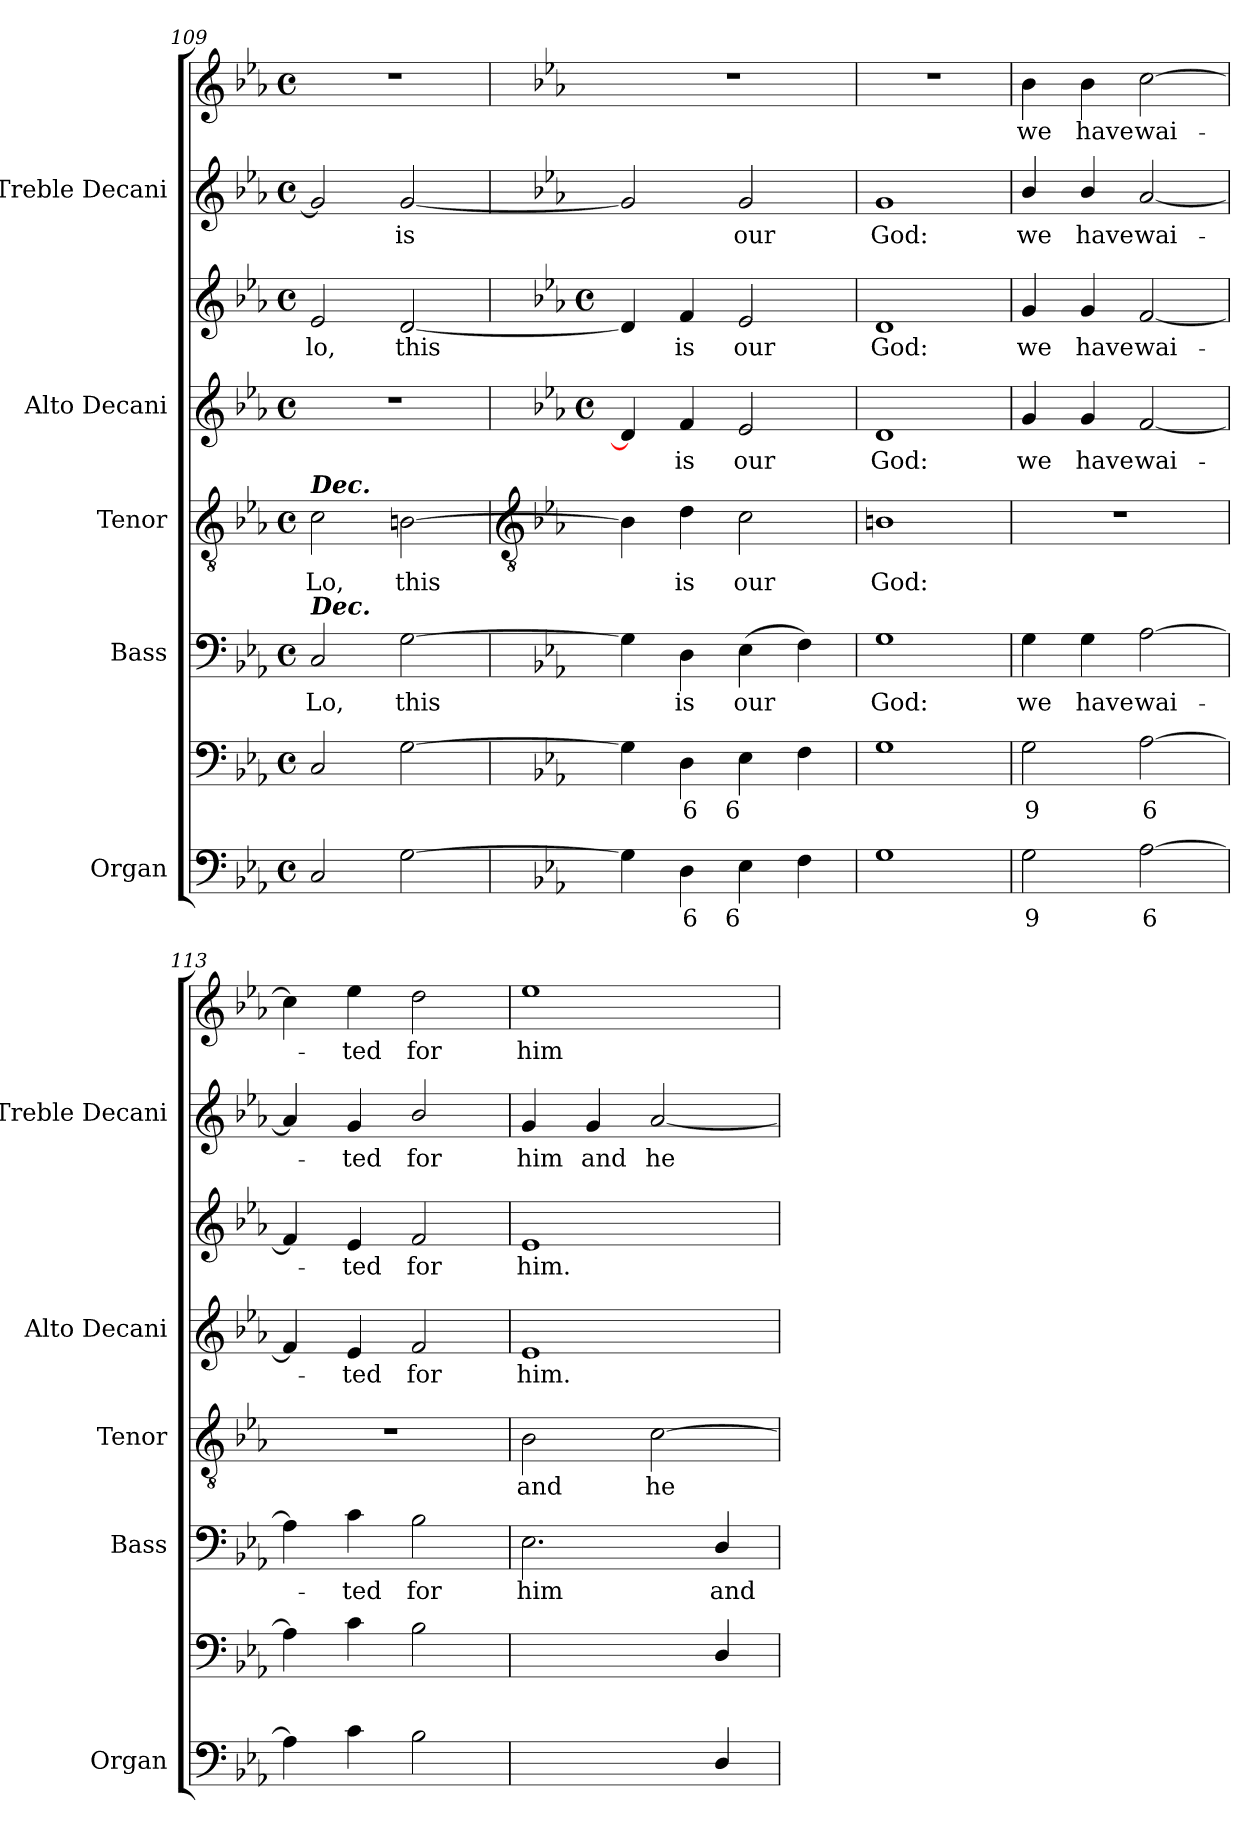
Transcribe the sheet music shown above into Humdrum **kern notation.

**kern	**text	**text	**kern	**text	**text	**kern	**text	**kern	**text	**kern	**text	**kern	**text	**kern	**text	**kern	**text
*part5	*part5	*part5	*part5	*part5	*part5	*part4	*part4	*part3	*part3	*part2	*part2	*part2	*part2	*part1	*part1	*part1	*part1
*staff8	*staff8	*staff8	*staff7	*staff7	*staff7	*staff6	*staff6	*staff5	*staff5	*staff4	*staff4	*staff3	*staff3	*staff2	*staff2	*staff1	*staff1
*I"Organ	*	*	*	*	*	*I"Bass	*	*I"Tenor	*	*I"Alto Decani	*	*	*	*I"Treble Decani	*	*	*
*I'Organ	*	*	*	*	*	*I'Bass	*	*I'Tenor	*	*I'Alto Decani	*	*	*	*I'Treble Decani	*	*	*
*clefF4	*	*	*clefF4	*	*	*clefF4	*	*clefGv2	*	*clefG2	*	*clefG2	*	*clefG2	*	*clefG2	*
*k[b-e-a-]	*	*	*k[b-e-a-]	*	*	*k[b-e-a-]	*	*k[b-e-a-]	*	*k[b-e-a-]	*	*k[b-e-a-]	*	*k[b-e-a-]	*	*k[b-e-a-]	*
*E-:	*	*	*E-:	*	*	*E-:	*	*E-:	*	*E-:	*	*E-:	*	*E-:	*	*E-:	*
*M4/4	*	*	*M4/4	*	*	*M4/4	*	*M4/4	*	*M4/4	*	*M4/4	*	*M4/4	*	*M4/4	*
*met(c)	*	*	*met(c)	*	*	*met(c)	*	*met(c)	*	*met(c)	*	*met(c)	*	*met(c)	*	*met(c)	*
=109	=109	=109	=109	=109	=109	=109	=109	=109	=109	=109	=109	=109	=109	=109	=109	=109	=109
!	!	!	!	!	!	!	!	!LO:TX:a:Bi:t=Dec.	!	!	!	!	!	!	!	!	!
!	!	!	!	!	!	!LO:TX:a:Bi:t=Dec.	!	!	!	!	!	!	!	!	!	!	!
!	!	!	!	!	!	!	!LO:LY:b	!	!LO:LY:b	!	!	!	!LO:LY:b	!	!	!	!
2C	.	.	2C	.	.	2C	Lo,	2c	Lo,	1r	.	2e-	lo,	2g]	.	1r	.
!	!	!	!	!	!	!	!LO:LY:b	!	!LO:LY:b	!	!	!	!LO:LY:b	!	!LO:LY:b	!	!
[2G	.	.	[2G	.	.	[2G	this	[2Bn	this	.	.	[2d	this	[2g	is	.	.
!!LO:LB:g=z
=110	=110	=110	=110	=110	=110	=110	=110	=110	=110	=110	=110	=110	=110	=110	=110	=110	=110
*	*	*	*	*	*	*	*	*clefGv2	*	*	*	*	*	*	*	*	*
*	*	*	*	*	*	*	*	*	*	*k[b-e-a-]	*	*k[b-e-a-]	*	*	*	*	*
*	*	*	*	*	*	*	*	*	*	*E-:	*	*E-:	*	*	*	*	*
*	*	*	*	*	*	*	*	*	*	*M4/4	*	*M4/4	*	*	*	*	*
*	*	*	*	*	*	*	*	*	*	*met(c)	*	*met(c)	*	*	*	*	*
4G]	.	.	4G]	.	.	4G]	.	4B]	.	4d]	.	4d]	.	2g]	.	1r	.
!	!LO:LY:b	!	!	!LO:LY:b	!	!	!LO:LY:b	!	!LO:LY:b	!	!LO:LY:b	!	!LO:LY:b	!	!	!	!
4D	6	.	4D	6	.	4D	is	4d\	is	4f	is	4f	is	.	.	.	.
!	!LO:LY:b	!	!	!LO:LY:b	!	!	!LO:LY:b	!	!LO:LY:b	!	!LO:LY:b	!	!LO:LY:b	!	!LO:LY:b	!	!
4E-	6	.	4E-	6	.	(>4E-	our	2c	our	2e-	our	2e-	our	2g	our	.	.
4F	.	.	4F	.	.	4F)	.	.	.	.	.	.	.	.	.	.	.
=111	=111	=111	=111	=111	=111	=111	=111	=111	=111	=111	=111	=111	=111	=111	=111	=111	=111
!	!	!	!	!	!	!	!LO:LY:b	!	!LO:LY:b	!	!LO:LY:b	!	!LO:LY:b	!	!LO:LY:b	!	!
1G	.	.	1G	.	.	1G	God:	1Bn	God:	1d	God:	1d	God:	1g	God:	1r	.
=112	=112	=112	=112	=112	=112	=112	=112	=112	=112	=112	=112	=112	=112	=112	=112	=112	=112
!	!LO:LY:b	!	!	!LO:LY:b	!	!	!LO:LY:b	!	!	!	!LO:LY:b	!	!LO:LY:b	!	!LO:LY:b	!	!LO:LY:b
2G	9	.	2G	9	.	4G	we	1r	.	4g	we	4g	we	4b-/	we	4b-	we
!	!	!	!	!	!	!	!LO:LY:b	!	!	!	!LO:LY:b	!	!LO:LY:b	!	!LO:LY:b	!	!LO:LY:b
.	.	.	.	.	.	4G	have	.	.	4g	have	4g	have	4b-/	have	4b-	have
!	!LO:LY:b	!	!	!LO:LY:b	!	!	!LO:LY:b	!	!	!	!LO:LY:b	!	!LO:LY:b	!	!LO:LY:b	!	!LO:LY:b
[2A-	6	.	[2A-	6	.	[2A-	wai-	.	.	[2f	wai-	[2f	wai-	[2a-	wai-	[2cc	wai-
=113	=113	=113	=113	=113	=113	=113	=113	=113	=113	=113	=113	=113	=113	=113	=113	=113	=113
4A-]	.	.	4A-]	.	.	4A-]	.	1r	.	4f]	.	4f]	.	4a-]	.	4cc]	.
!	!	!	!	!	!	!	!LO:LY:b	!	!	!	!LO:LY:b	!	!LO:LY:b	!	!LO:LY:b	!	!LO:LY:b
4c	.	.	4c	.	.	4c	ted	.	.	4e-	ted	4e-	ted	4g	ted	4ee-	ted
!	!	!	!	!	!	!	!LO:LY:b	!	!	!	!LO:LY:b	!	!LO:LY:b	!	!LO:LY:b	!	!LO:LY:b
2B-	.	.	2B-	.	.	2B-	for	.	.	2f	for	2f	for	2b-/	for	2dd	for
=114	=114	=114	=114	=114	=114	=114	=114	=114	=114	=114	=114	=114	=114	=114	=114	=114	=114
!	!	!	!	!	!	!	!LO:LY:b	!	!LO:LY:b	!	!LO:LY:b	!	!LO:LY:b	!	!LO:LY:b	!	!LO:LY:b
[2E-yy	.	.	[2E-yy	.	.	2.E-	him	2B-	and	1e-	him.	1e-	him.	4g	him	1ee-	him
!	!	!	!	!	!	!	!	!	!	!	!	!	!	!	!LO:LY:b	!	!
.	.	.	.	.	.	.	.	.	.	.	.	.	.	4g	and	.	.
!	!LO:LY:b	!LO:LY:b	!	!LO:LY:b	!LO:LY:b	!	!	!	!LO:LY:b	!	!	!	!	!	!LO:LY:b	!	!
4E-yy]	6	4	4E-yy]	6	4	.	.	[2c	he	.	.	.	.	[2a-	he	.	.
!	!	!	!	!	!	!	!LO:LY:b	!	!	!	!	!	!	!	!	!	!
4D/	.	.	4D/	.	.	4D/	and	.	.	.	.	.	.	.	.	.	.
=	=	=	=	=	=	=	=	=	=	=	=	=	=	=	=	=	=
*-	*-	*-	*-	*-	*-	*-	*-	*-	*-	*-	*-	*-	*-	*-	*-	*-	*-
